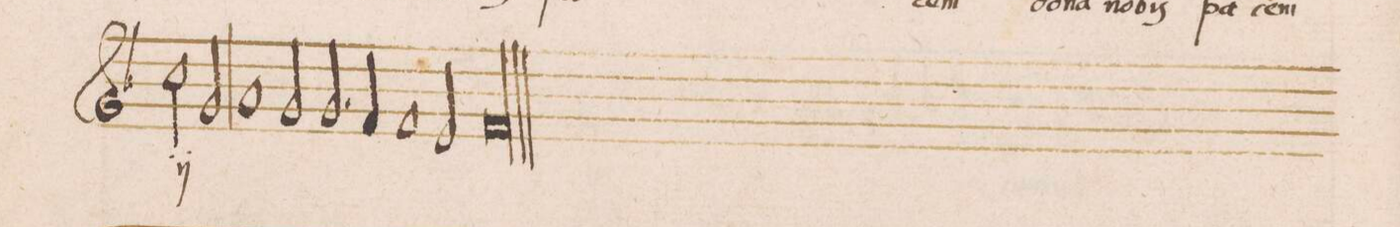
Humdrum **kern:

**kern	**text
*I"DISCANTVS	*
*clefG2	*
*k[b-]	*
*met(c|)	*
*M2/1	*
2cc\	ÿ
2g/	.
1a	.
=49	=49
2g/	.
2.g/	.
4f/	.
[2f/	.
=50	=50
2f/]	.
2e/	.
[1f	.
=51	=51
0f]	.
==	==
*-	*-
